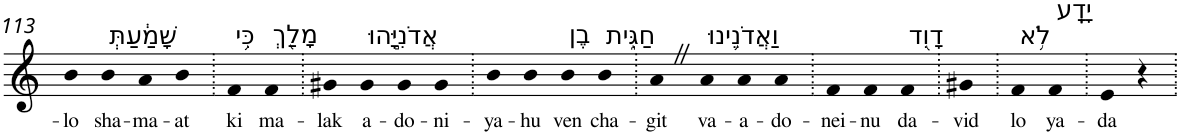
**kern	**text
*part1	*part1
*staff1	*staff1
*I"Piano	*
*I'Pno	*
!!LO:PB:g=z
*clefG2	*
*k[]	*
=113	=113
!	!LO:LY:b
4b	-lo
!LO:TX:a:t=שָׁמַ֔עַתְּ	!
!	!LO:LY:b
4b	sha-
!	!LO:LY:b
4a	-ma-
!	!LO:LY:b
4b	-at
=114.	=114.
!LO:TX:a:t=כִּ֥י	!
!	!LO:LY:b
4f	ki
!LO:TX:a:t=מָלַ֖ךְ	!
!	!LO:LY:b
4f	ma-
=115.	=115.
!	!LO:LY:b
4g#X	-lak
!LO:TX:a:t=אֲדֹנִיָּ֣הוּ	!
!	!LO:LY:b
4g#	a-
!	!LO:LY:b
4g#	-do-
!	!LO:LY:b
4g#	-ni-
=116.	=116.
!	!LO:LY:b
4b	-ya-
!	!LO:LY:b
4b	-hu
!LO:TX:a:t=בֶן	!
!	!LO:LY:b
4b	ven
!LO:TX:a:t=חַגִּ֑ית	!
!	!LO:LY:b
4b	cha-
=117.	=117.
!	!LO:LY:b
4aZ	-git
!LO:TX:a:t=וַאֲדֹנֵ֥ינוּ	!
!	!LO:LY:b
4a	va-
!	!LO:LY:b
4a	-a-
!	!LO:LY:b
4a	-do-
=118.	=118.
!	!LO:LY:b
4f	-nei-
!	!LO:LY:b
4f	-nu
!LO:TX:a:t=דָוִ֖ד	!
!	!LO:LY:b
4f	da-
=119.	=119.
!	!LO:LY:b
4g#X	-vid
=120.	=120.
!LO:TX:a:t=לֹ֥א	!
!	!LO:LY:b
4f	lo
!LO:TX:a:t=יָדָֽע	!
!	!LO:LY:b
4f	ya-
=121.	=121.
!	!LO:LY:b
4e	-da
4r	.
=.	=.
*-	*-
